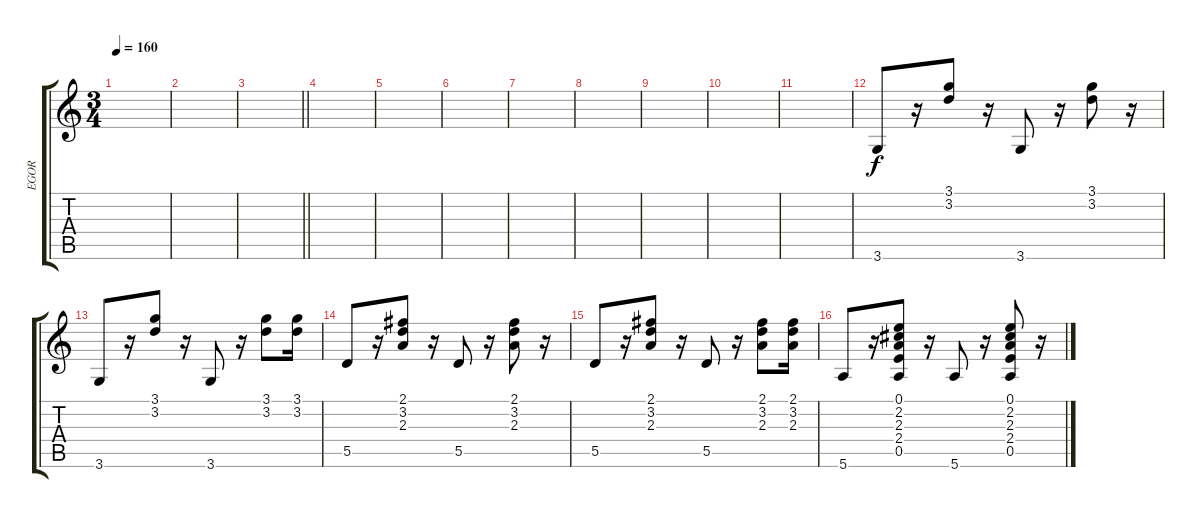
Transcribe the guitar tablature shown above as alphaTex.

\track ("EGOR" "EGOR") {instrument acousticguitarsteel}
\staff {score tabs}
\tuning (E4 B3 G3 D3 A2 E2) {hide}
\ts (3 4)
\tempo 160
\clef g2
\ks c
|
|
\barLineRight lightlight
|
|
|
|
|
|
|
|
|
3.6.8{volume 13 instrument acousticguitarsteel} r.16 (3.1 3.2).8 r.16 3.6.8 r.16 (3.1 3.2).8 r.16 |
3.6.8 r.16 (3.1 3.2).8 r.16 3.6.8 r.16 (3.1 3.2).8 (3.1 3.2).16 |
5.5.8 r.16 (2.1 3.2 2.3).8 r.16 5.5.8 r.16 (2.1 3.2 2.3).8 r.16 |
5.5.8 r.16 (2.1 3.2 2.3).8 r.16 5.5.8 r.16 (2.1 3.2 2.3).8 (2.1 3.2 2.3).16 |
5.6.8 r.16 (0.1 2.2 2.3 2.4 0.5).8 r.16 5.6.8 r.16 (0.1 2.2 2.3 2.4 0.5).8 r.16
